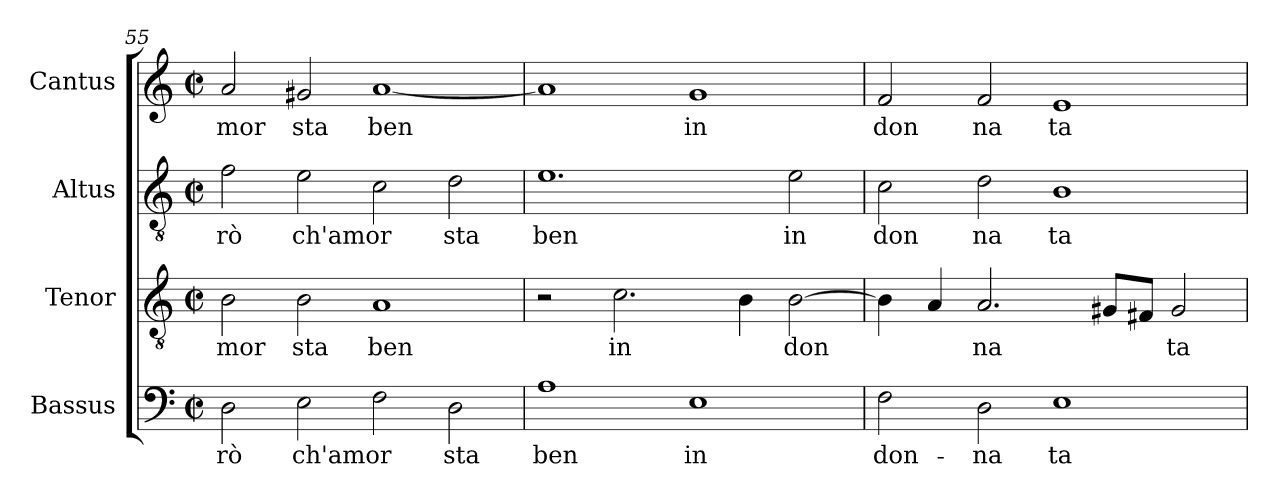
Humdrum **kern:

**kern	**text	**kern	**text	**kern	**text	**kern	**text
*part4	*part4	*part3	*part3	*part2	*part2	*part1	*part1
*staff4	*staff4	*staff3	*staff3	*staff2	*staff2	*staff1	*staff1
*I"Bassus	*	*I"Tenor	*	*I"Altus	*	*I"Cantus	*
*clefF4	*	*clefGv2	*	*clefGv2	*	*clefG2	*
*M2/2	*	*M2/2	*	*M2/2	*	*M2/2	*
*met(c|)	*	*met(c|)	*	*met(c|)	*	*met(c|)	*
=55	=55	=55	=55	=55	=55	=55	=55
!	!LO:LY:b:cj	!	!LO:LY:b:cj	!	!LO:LY:b:cj	!	!LO:LY:b:cj
2D\	-rò	2B\	mor	2f\	rò	2a/	mor
!	!LO:LY:b	!	!LO:LY:b:cj	!	!LO:LY:b	!	!LO:LY:b:cj
2E\	ch'amor	2B\	sta	2e\	ch'amor	2g#/	sta
!	!	!	!LO:LY:b:cj	!	!	!	!LO:LY:b
2F\	.	1A	ben	2c\	.	[<1a	ben
!	!LO:LY:b:cj	!	!	!	!LO:LY:b:cj	!	!
2D\	sta	.	.	2d\	sta	.	.
=56	=56	=56	=56	=56	=56	=56	=56
!	!LO:LY:b:cj	!	!	!	!LO:LY:b:cj	!	!
1A	ben	2r	.	1.e	ben	1a]	.
!	!	!	!LO:LY:b:cj	!	!	!	!
.	.	2.c\	in	.	.	.	.
!	!LO:LY:b:cj	!	!	!	!	!	!LO:LY:b:cj
1E	in	.	.	.	.	1g	in
.	.	4B\	.	.	.	.	.
!	!	!	!LO:LY:b	!	!LO:LY:b:cj	!	!
.	.	[>2B\	don	2e\	in	.	.
=57	=57	=57	=57	=57	=57	=57	=57
!	!LO:LY:b:cj	!	!	!	!LO:LY:b:cj	!	!LO:LY:b:cj
2F\	don-	4B\]	.	2c\	don	2f/	don
.	.	4A/	.	.	.	.	.
!	!LO:LY:b:cj	!	!LO:LY:b:cj	!	!LO:LY:b:cj	!	!LO:LY:b:cj
2D\	-na	2.A/	na	2d\	na	2f/	na
!	!LO:LY:b:cj	!	!	!	!LO:LY:b:cj	!	!LO:LY:b:cj
1E	ta-	.	.	1B	ta	1e	ta
.	.	8G#/L	.	.	.	.	.
.	.	8F#/J	.	.	.	.	.
!	!	!	!LO:LY:b:cj	!	!	!	!
.	.	2G#/	ta	.	.	.	.
=	=	=	=	=	=	=	=
*-	*-	*-	*-	*-	*-	*-	*-
